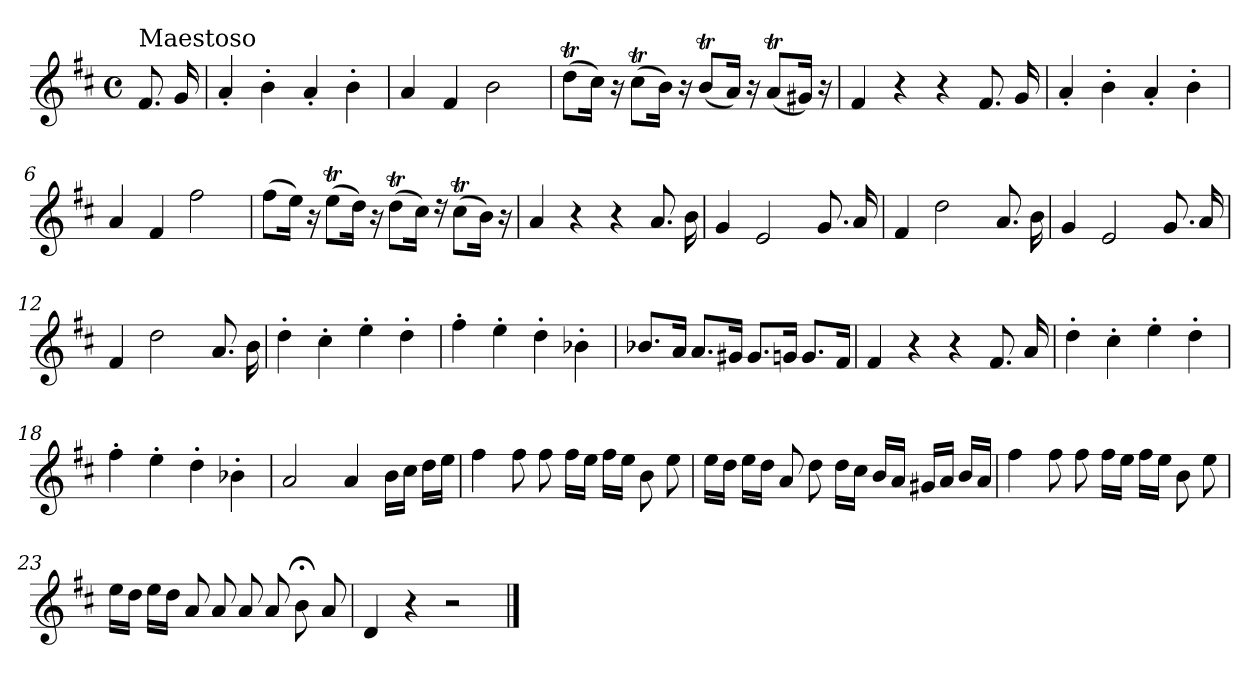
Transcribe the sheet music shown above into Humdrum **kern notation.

**kern
*part1
*staff1
*clefG2
*k[f#c#]
*D:
*M4/4
*met(c)
=
!LO:TX:a:t=Maestoso
8.f#/
16g/
=1
4a'</
4b'>\
4a'</
4b'>\
=2
4a/
4f#/
2b\
=3
(>8ddT\L
16cc#\Jk)
16r
(>8cc#t\L
16b\Jk)
16r
(<8bT/L
16a/Jk)
16r
(<8aT/L
16g#X/Jk)
16r
=4
4f#/
4r
4r
8.f#/
16g/
!!LO:LB:g=z
=5
4a'</
4b'>\
4a'</
4b'>\
=6
4a/
4f#/
2ff#\
=7
(>8ff#\L
16ee\Jk)
16r
(>8eeT\L
16dd\Jk)
16r
(>8ddT\L
16cc#\Jk)
16rcc
(>8cc#t\L
16b\Jk)
16r
=8
4a/
4r
4r
8.a/
16b\
=9
4g/
2e/
8.g/
16a/
!!LO:LB:g=z
=10
4f#/
2dd\
8.a/
16b\
=11
4g/
2e/
8.g/
16a/
=12
4f#/
2dd\
8.a/
16b\
=13
4dd'>\
4cc#'>\
4ee'>\
4dd'>\
=14
4ff#'>\
4ee'>\
4dd'>\
4b-X'>\
!!LO:LB:g=z
=15
8.b-X/L
16a/Jk
8.a/L
16g#X/Jk
8.g#/L
16gn/Jk
8.g/L
16f#/Jk
=16
4f#/
4r
4r
8.f#/
16a/
=17
4dd'>\
4cc#'>\
4ee'>\
4dd'>\
=18
4ff#'>\
4ee'>\
4dd'>\
4b-X'>\
=19
2a/
4a/
16b\LL
16cc#\JJ
16dd\LL
16ee\JJ
!!LO:LB:g=z
=20
4ff#\
8ff#\
8ff#\
16ff#\LL
16ee\JJ
16ff#\LL
16ee\JJ
8b\
8ee\
=21
16ee\LL
16dd\JJ
16ee\LL
16dd\JJ
8a/
8dd\
16dd\LL
16cc#\JJ
16b/LL
16a/JJ
16g#X/LL
16a/JJ
16b/LL
16a/JJ
=22
4ff#\
8ff#\
8ff#\
16ff#\LL
16ee\JJ
16ff#\LL
16ee\JJ
8b\
8ee\
=23
16ee\LL
16dd\JJ
16ee\LL
16dd\JJ
8a/
8a/
8a/
8a/
8b;<\
8a/
!!LO:LB:g=z
=24
4d/
4r
2r
==
*-
